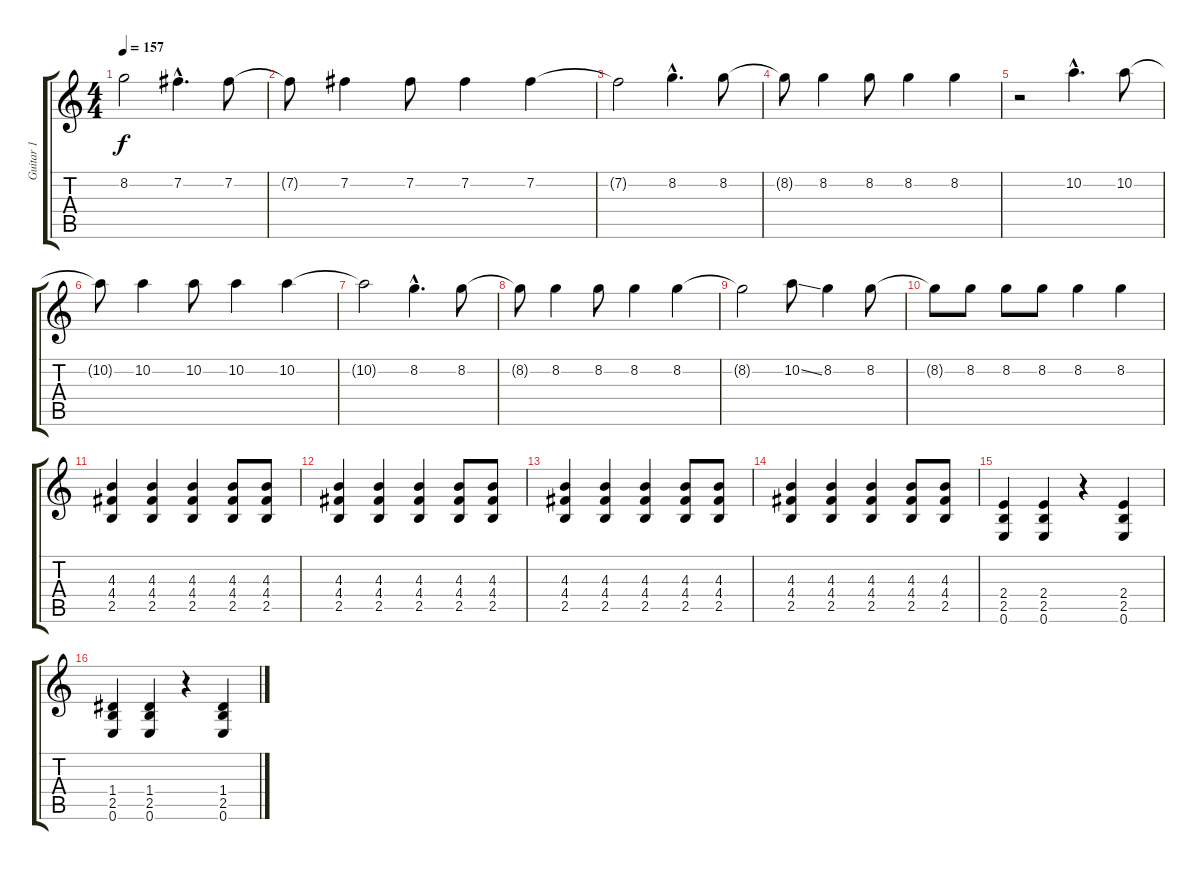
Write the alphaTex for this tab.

\track ("Guitar 1" "Guitar 1") {instrument electricguitarclean}
\staff {score tabs}
\tuning (E4 B3 G3 D3 A2 E2) {hide}
\ts (4 4)
\tempo 157
\clef g2
\ks c
8.2{t}.2{dy f} 7.2{hac}.4{d} 7.2.8 |
7.2{t}.8 7.2.4 7.2.8 7.2.4 7.2.4 |
7.2{t}.2 8.2{hac}.4{d} 8.2.8 |
8.2{t}.8 8.2.4 8.2.8 8.2.4 8.2.4 |
r.2{volume 12 instrument electricguitarjazz} 10.2{hac}.4{d} 10.2.8 |
10.2{t}.8 10.2.4 10.2.8 10.2.4 10.2.4 |
10.2{t}.2 8.2{hac}.4{d} 8.2.8 |
8.2{t}.8 8.2.4 8.2.8 8.2.4 8.2.4 |
8.2{t}.2 10.2{ss}.8{volume 12 instrument overdrivenguitar} 8.2.4 8.2.8 |
8.2{t}.8 8.2.8 8.2.8 8.2.8 8.2.4 8.2.4 |
(4.3 4.4 2.5).4{volume 12 instrument distortionguitar} (4.3 4.4 2.5).4 (4.3 4.4 2.5).4 (4.3 4.4 2.5).8 (4.3 4.4 2.5).8 |
(4.3 4.4 2.5).4 (4.3 4.4 2.5).4 (4.3 4.4 2.5).4 (4.3 4.4 2.5).8 (4.3 4.4 2.5).8 |
(4.3 4.4 2.5).4 (4.3 4.4 2.5).4 (4.3 4.4 2.5).4 (4.3 4.4 2.5).8 (4.3 4.4 2.5).8 |
(4.3 4.4 2.5).4 (4.3 4.4 2.5).4 (4.3 4.4 2.5).4 (4.3 4.4 2.5).8 (4.3 4.4 2.5).8 |
(2.4 2.5 0.6).4{volume 15 instrument distortionguitar} (2.4 2.5 0.6).4 r.4 (2.4 2.5 0.6).4 |
(1.4 2.5 0.6).4 (1.4 2.5 0.6).4 r.4 (1.4 2.5 0.6).4
